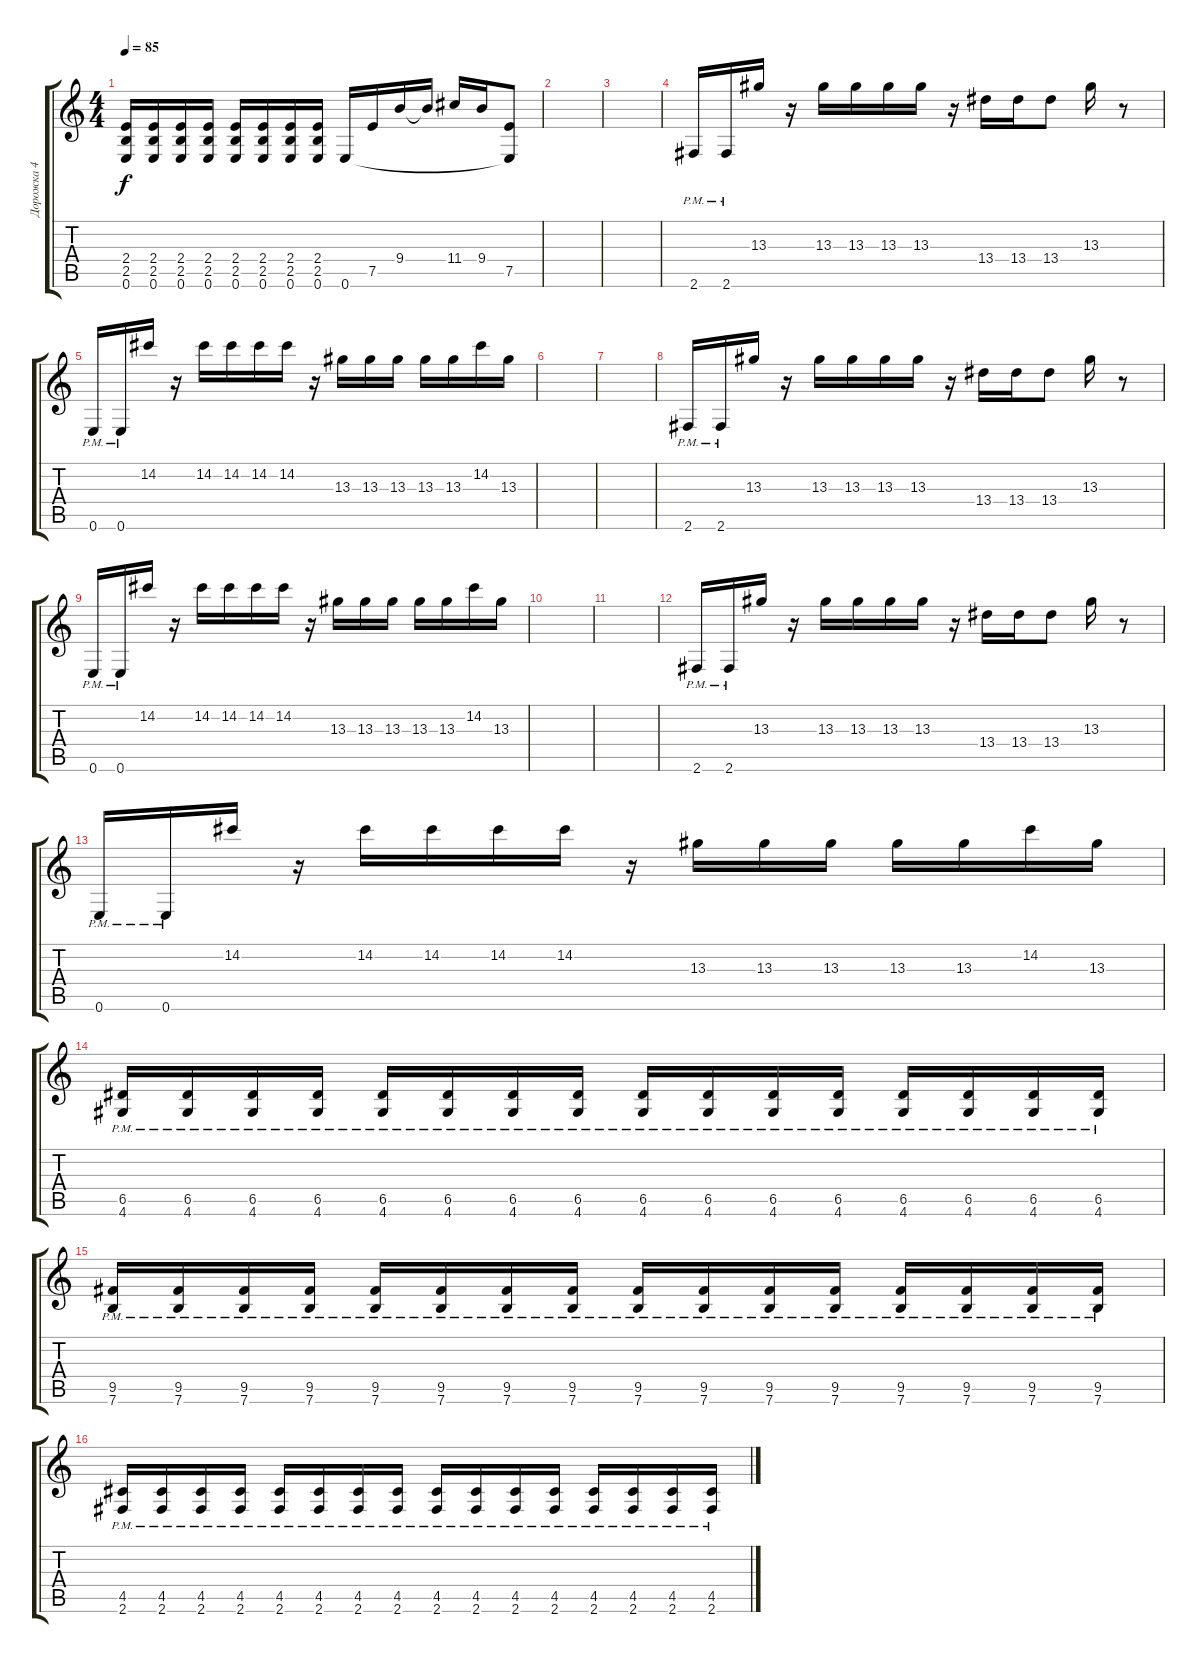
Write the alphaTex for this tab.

\track ("Дорожка 4" "Дорожка 4") {instrument overdrivenguitar}
\staff {score tabs}
\tuning (E4 B3 G3 D3 A2 E2) {hide}
\ts (4 4)
\tempo 85
\clef g2
\ks c
(2.4 2.5 0.6).16{dy f} (2.4 2.5 0.6).16 (2.4 2.5 0.6).16 (2.4 2.5 0.6).16 (2.4 2.5 0.6).16 (2.4 2.5 0.6).16 (2.4 2.5 0.6).16 (2.4 2.5 0.6).16 0.6.16 7.5.16 9.4.16 9.4{t}.16 11.4.16 9.4.16 (7.5 0.6{t}).8 |
|
|
2.6{pm}.16 2.6{pm}.16 13.3.16 r.16 13.3.16 13.3.16 13.3.16 13.3.16 r.16 13.4.16 13.4.16 13.4.8 13.3.16 r.8 |
0.6{pm}.16 0.6{pm}.16 14.2.16 r.16 14.2.16 14.2.16 14.2.16 14.2.16 r.16 13.3.16 13.3.16 13.3.16 13.3.16 13.3.16 14.2.16 13.3.16 |
|
|
2.6{pm}.16 2.6{pm}.16 13.3.16 r.16 13.3.16 13.3.16 13.3.16 13.3.16 r.16 13.4.16 13.4.16 13.4.8 13.3.16 r.8 |
0.6{pm}.16 0.6{pm}.16 14.2.16 r.16 14.2.16 14.2.16 14.2.16 14.2.16 r.16 13.3.16 13.3.16 13.3.16 13.3.16 13.3.16 14.2.16 13.3.16 |
|
|
2.6{pm}.16 2.6{pm}.16 13.3.16 r.16 13.3.16 13.3.16 13.3.16 13.3.16 r.16 13.4.16 13.4.16 13.4.8 13.3.16 r.8 |
0.6{pm}.16 0.6{pm}.16 14.2.16 r.16 14.2.16 14.2.16 14.2.16 14.2.16 r.16 13.3.16 13.3.16 13.3.16 13.3.16 13.3.16 14.2.16 13.3.16 |
(6.5{pm} 4.6{pm}).16 (6.5{pm} 4.6{pm}).16 (6.5{pm} 4.6{pm}).16 (6.5{pm} 4.6{pm}).16 (6.5{pm} 4.6{pm}).16 (6.5{pm} 4.6{pm}).16 (6.5{pm} 4.6{pm}).16 (6.5{pm} 4.6{pm}).16 (6.5{pm} 4.6{pm}).16 (6.5{pm} 4.6{pm}).16 (6.5{pm} 4.6{pm}).16 (6.5{pm} 4.6{pm}).16 (6.5{pm} 4.6{pm}).16 (6.5{pm} 4.6{pm}).16 (6.5{pm} 4.6{pm}).16 (6.5{pm} 4.6{pm}).16 |
(9.5{pm} 7.6{pm}).16 (9.5{pm} 7.6{pm}).16 (9.5{pm} 7.6{pm}).16 (9.5{pm} 7.6{pm}).16 (9.5{pm} 7.6{pm}).16 (9.5{pm} 7.6{pm}).16 (9.5{pm} 7.6{pm}).16 (9.5{pm} 7.6{pm}).16 (9.5{pm} 7.6{pm}).16 (9.5{pm} 7.6{pm}).16 (9.5{pm} 7.6{pm}).16 (9.5{pm} 7.6{pm}).16 (9.5{pm} 7.6{pm}).16 (9.5{pm} 7.6{pm}).16 (9.5{pm} 7.6{pm}).16 (9.5{pm} 7.6{pm}).16 |
(4.5{pm} 2.6{pm}).16 (4.5{pm} 2.6{pm}).16 (4.5{pm} 2.6{pm}).16 (4.5{pm} 2.6{pm}).16 (4.5{pm} 2.6{pm}).16 (4.5{pm} 2.6{pm}).16 (4.5{pm} 2.6{pm}).16 (4.5{pm} 2.6{pm}).16 (4.5{pm} 2.6{pm}).16 (4.5{pm} 2.6{pm}).16 (4.5{pm} 2.6{pm}).16 (4.5{pm} 2.6{pm}).16 (4.5{pm} 2.6{pm}).16 (4.5{pm} 2.6{pm}).16 (4.5{pm} 2.6{pm}).16 (4.5{pm} 2.6{pm}).16
